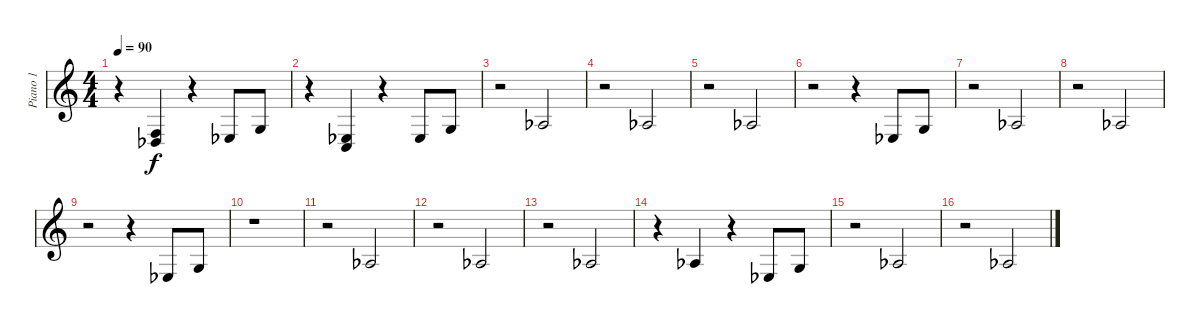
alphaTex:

\track ("Piano 1" "Piano 1") {instrument acousticgrandpiano}
\staff {score}
\tuning (E4 B3 G3 D3 A2 E2) {hide}
\ts (4 4)
\tempo 90
\clef g2
\ks c
r.4{dy f} (3.4 4.5{acc b}).4 r.4 1.4{acc b}.8 0.3.8 |
r.4 (1.4{acc b} 3.5).4 r.4 1.4{acc b}.8 0.3.8 |
r.2 1.3{acc b}.2 |
r.2 1.3{acc b}.2 |
r.2 1.3{acc b}.2 |
r.2 r.4 1.4{acc b}.8 0.3.8 |
r.2 1.3{acc b}.2 |
r.2 1.3{acc b}.2 |
r.2 r.4 1.4{acc b}.8 0.3.8 |
r.1 |
r.2 1.3{acc b}.2 |
r.2 1.3{acc b}.2 |
r.2 1.3{acc b}.2 |
r.4 1.3{acc b}.4 r.4 1.4{acc b}.8 0.3.8 |
r.2 1.3{acc b}.2 |
r.2 1.3{acc b}.2
